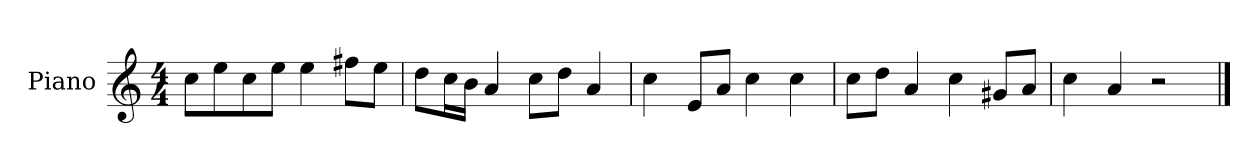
**kern
*part1
*staff1
*I"Piano
*I'P-no
*clefG2
*k[]
*M4/4
*MM90
=1
8cc\L
8ee\
8cc\
8ee\J
4ee\
8ff#X\L
8ee\J
=2
8dd\L
16cc\L
16b\JJ
4a/
8cc\L
8dd\J
4a/
=3
4cc\
8e/L
8a/J
4cc\
4cc\
=4
8cc\L
8dd\J
4a/
4cc\
8g#X/L
8a/J
=5
4cc\
4a/
2r
==
*-
